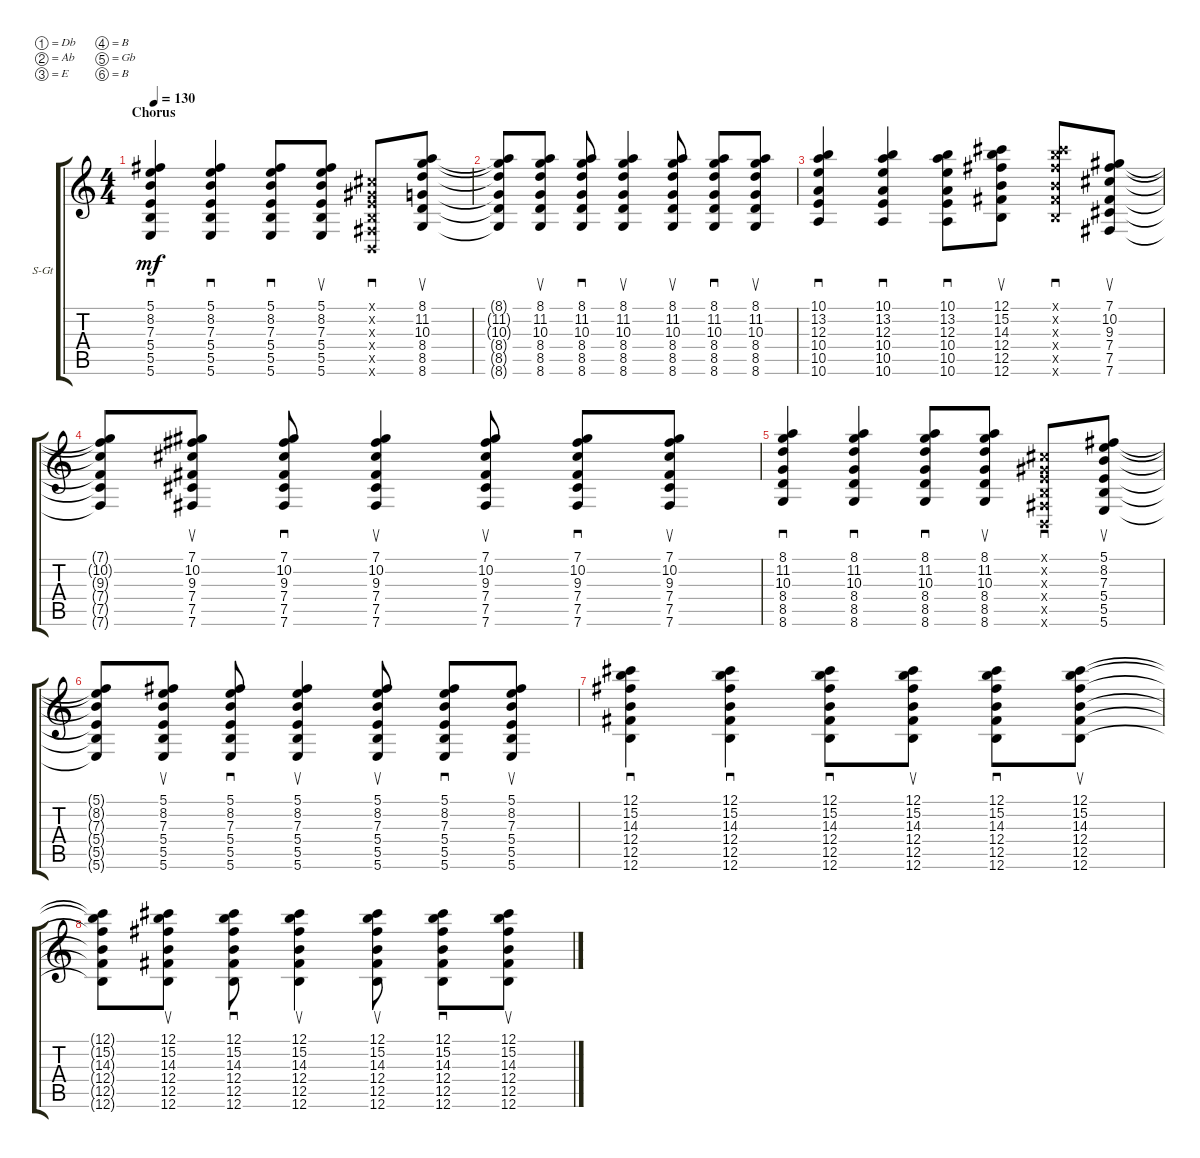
\defaultSystemsLayout 4
\bracketExtendMode groupsimilarinstruments
\firstSystemTrackNameOrientation horizontal
\otherSystemsTrackNameOrientation horizontal
\track ("GTR 1" "S-Gt") {instrument acousticguitarsteel}
\staff {score tabs}
\tuning (Db4 Ab3 E3 B2 Gb2 B1)
\ts (4 4)
\section ("" "Chorus")
\tempo 130
\clef g2
\ks c
(5.6 5.5 5.4 7.3 8.2 5.1).4{sd dy mf} (5.6 5.5 5.4 7.3 8.2 5.1).4{sd} (5.6 5.5 5.4 7.3 8.2 5.1).8{sd} (5.6 5.5 5.4 7.3 8.2 5.1).8{su} (0.6{x} 0.5{x} 0.4{x} 0.3{x} 0.2{x} 0.1{x}).8{sd} (8.6 8.5 8.4 10.3 11.2 8.1).8{su} |
(8.6{t} 8.5{t} 8.4{t} 10.3{t} 11.2{t} 8.1{t}).8 (8.6 8.5 8.4 10.3 11.2 8.1).8{su} (8.6 8.5 8.4 10.3 11.2 8.1).8{sd} (8.6 8.5 8.4 10.3 11.2 8.1).4{su} (8.6 8.5 8.4 10.3 11.2 8.1).8{su} (8.6 8.5 8.4 10.3 11.2 8.1).8{sd} (8.6 8.5 8.4 10.3 11.2 8.1).8{su} |
(10.6 10.5 10.4 12.3 13.2 10.1).4{sd} (10.6 10.5 10.4 12.3 13.2 10.1).4{sd} (10.6 10.5 10.4 12.3 13.2 10.1).8{sd} (12.6 12.5 12.4 14.3 15.2 12.1).8{su} (12.6{x} 12.5{x} 12.4{x} 14.3{x} 15.2{x} 12.1{x}).8{sd} (7.6 7.5 7.4 9.3 10.2 7.1).8{su} |
(7.6{t} 7.5{t} 7.4{t} 9.3{t} 10.2{t} 7.1{t}).8 (7.6 7.5 7.4 9.3 10.2 7.1).8{su} (7.6 7.5 7.4 9.3 10.2 7.1).8{sd} (7.6 7.5 7.4 9.3 10.2 7.1).4{su} (7.6 7.5 7.4 9.3 10.2 7.1).8{su} (7.6 7.5 7.4 9.3 10.2 7.1).8{sd} (7.6 7.5 7.4 9.3 10.2 7.1).8{su} |
(8.6 8.5 8.4 10.3 11.2 8.1).4{sd} (8.6 8.5 8.4 10.3 11.2 8.1).4{sd} (8.6 8.5 8.4 10.3 11.2 8.1).8{sd} (8.6 8.5 8.4 10.3 11.2 8.1).8{su} (0.6{x} 0.5{x} 0.4{x} 0.3{x} 0.2{x} 0.1{x}).8{sd} (5.6 5.5 5.4 7.3 8.2 5.1).8{su} |
(5.6{t} 5.5{t} 5.4{t} 7.3{t} 8.2{t} 5.1{t}).8 (5.6 5.5 5.4 7.3 8.2 5.1).8{su} (5.6 5.5 5.4 7.3 8.2 5.1).8{sd} (5.6 5.5 5.4 7.3 8.2 5.1).4{su} (5.6 5.5 5.4 7.3 8.2 5.1).8{su} (5.6 5.5 5.4 7.3 8.2 5.1).8{sd} (5.6 5.5 5.4 7.3 8.2 5.1).8{su} |
(12.6 12.5 12.4 14.3 15.2 12.1).4{sd} (12.6 12.5 12.4 14.3 15.2 12.1).4{sd} (12.6 12.5 12.4 14.3 15.2 12.1).8{sd} (12.6 12.5 12.4 14.3 15.2 12.1).8{su} (12.6 12.5 12.4 14.3 15.2 12.1).8{sd} (12.6 12.5 12.4 14.3 15.2 12.1).8{su} |
(12.6{t} 12.5{t} 12.4{t} 14.3{t} 15.2{t} 12.1{t}).8 (12.6 12.5 12.4 14.3 15.2 12.1).8{su} (12.6 12.5 12.4 14.3 15.2 12.1).8{sd} (12.6 12.5 12.4 14.3 15.2 12.1).4{su} (12.6 12.5 12.4 14.3 15.2 12.1).8{su} (12.6 12.5 12.4 14.3 15.2 12.1).8{sd} (12.6 12.5 12.4 14.3 15.2 12.1).8{su}
